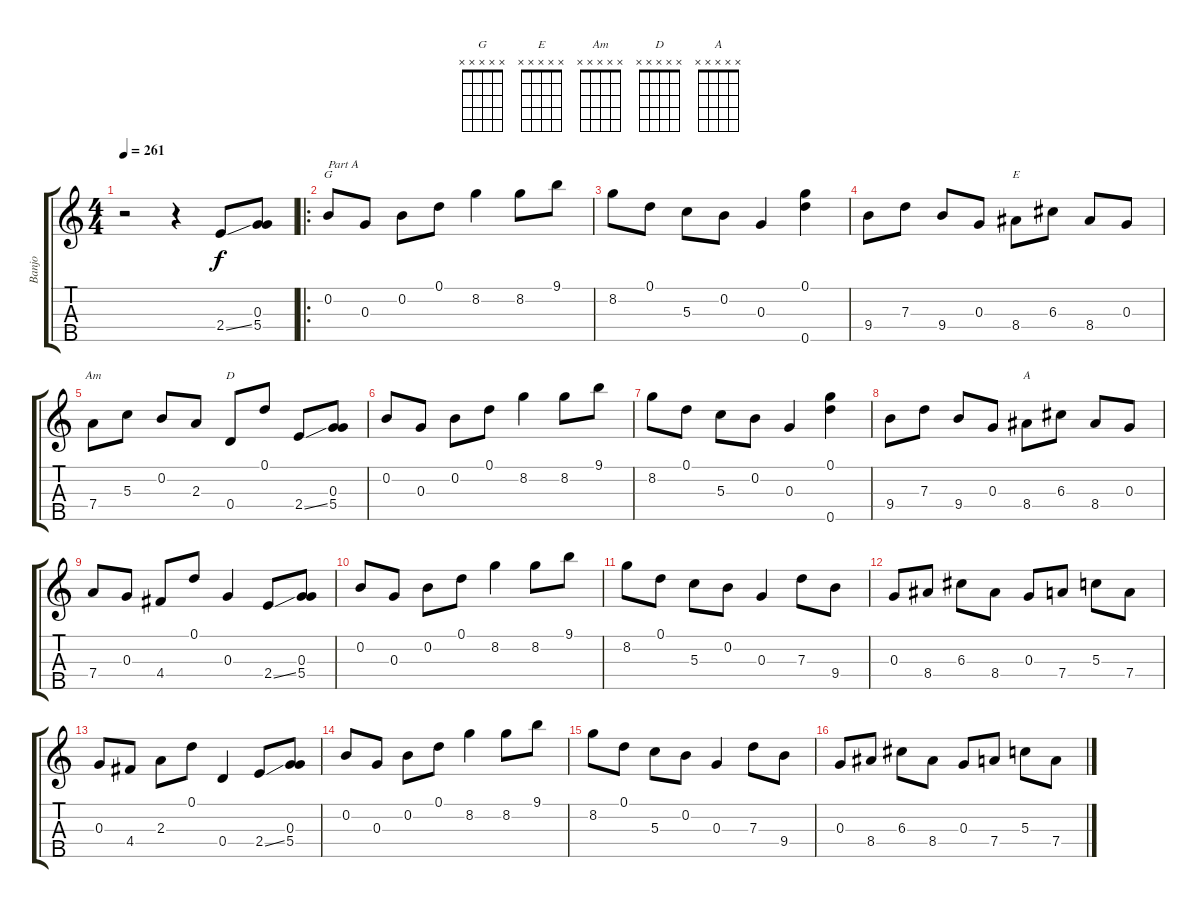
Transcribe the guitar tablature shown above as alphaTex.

\track ("Banjo" "Banjo") {instrument banjo}
\staff {score tabs}
\tuning (D4 B3 G3 D3 G4) {hide}
\displaytranspose 12
\chord ("G" x x x x x) {firstfret 0}
\chord ("E" x x x x x) {firstfret 0}
\chord ("Am" x x x x x) {firstfret 0}
\chord ("D" x x x x x) {firstfret 0}
\chord ("A" x x x x x) {firstfret 0}
\ts (4 4)
\tempo 261
\clef g2
\ks c
r.2{dy f instrument banjo} r.4 2.4{ss}.8 (0.3 5.4).8 |
\ro
0.2.8{ch "G" txt "Part A"} 0.3.8 0.2.8 0.1.8 8.2.4 8.2.8 9.1.8 |
8.2.8 0.1.8 5.3.8 0.2.8 0.3.4 (0.1 0.5).4 |
9.4.8 7.3.8 9.4.8 0.3.8 8.4.8{ch "E"} 6.3.8 8.4.8 0.3.8 |
7.4.8{ch "Am"} 5.3.8 0.2.8 2.3.8 0.4.8{ch "D"} 0.1.8 2.4{ss}.8 (0.3 5.4).8 |
0.2.8 0.3.8 0.2.8 0.1.8 8.2.4 8.2.8 9.1.8 |
8.2.8 0.1.8 5.3.8 0.2.8 0.3.4 (0.1 0.5).4 |
9.4.8 7.3.8 9.4.8 0.3.8 8.4.8{ch "A"} 6.3.8 8.4.8 0.3.8 |
7.4.8 0.3.8 4.4.8 0.1.8 0.3.4 2.4{ss}.8 (0.3 5.4).8 |
0.2.8 0.3.8 0.2.8 0.1.8 8.2.4 8.2.8 9.1.8 |
8.2.8 0.1.8 5.3.8 0.2.8 0.3.4 7.3.8 9.4.8 |
0.3.8 8.4.8 6.3.8 8.4.8 0.3.8 7.4.8 5.3.8 7.4.8 |
0.3.8 4.4.8 2.3.8 0.1.8 0.4.4 2.4{ss}.8 (0.3 5.4).8 |
0.2.8 0.3.8 0.2.8 0.1.8 8.2.4 8.2.8 9.1.8 |
8.2.8 0.1.8 5.3.8 0.2.8 0.3.4 7.3.8 9.4.8 |
0.3.8 8.4.8 6.3.8 8.4.8 0.3.8 7.4.8 5.3.8 7.4.8
